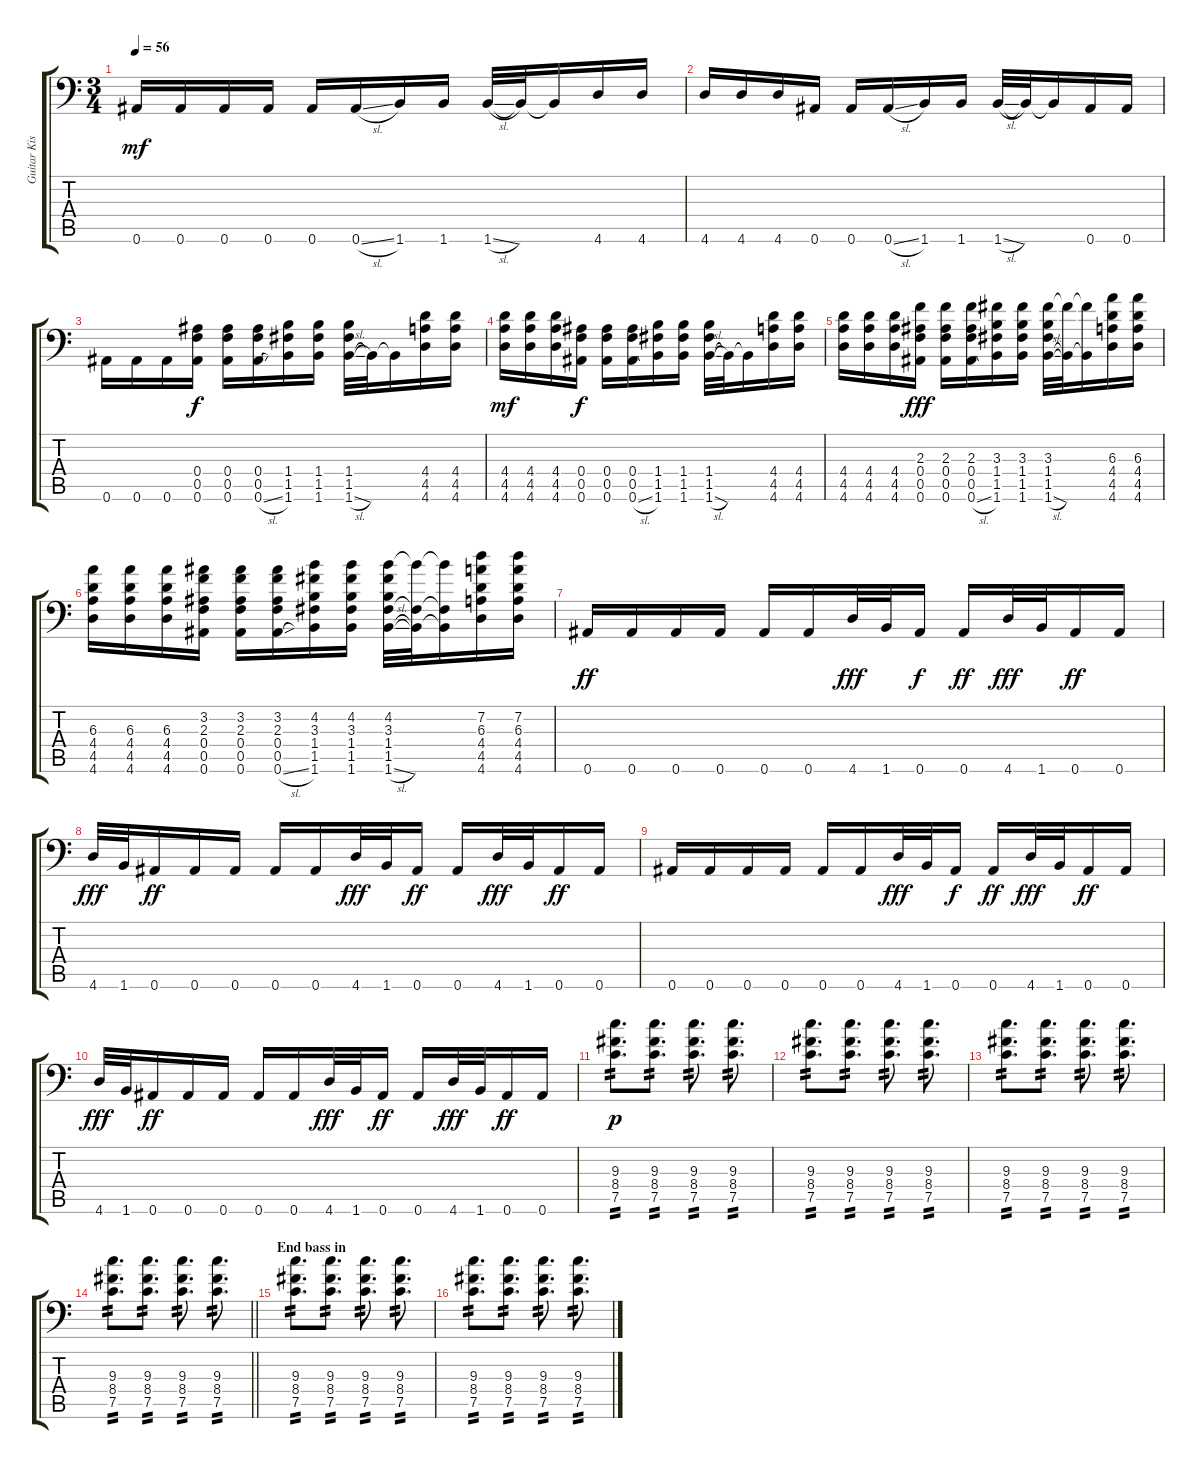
\track ("Guitar Kisser" "Guitar Kis") {instrument distortionguitar}
\staff {score tabs}
\tuning (C4 G3 Eb3 Bb2 F2 Bb1) {hide}
\ts (3 4)
\tempo 56
\clef f4
\ks c
0.6.16{dy mf} 0.6.16 0.6.16 0.6.16 0.6.16 0.6{sl}.16 1.6.16 1.6.16 1.6{sl}.32 1.6{t}.32 1.6{t}.16 4.6.16 4.6.16 |
4.6.16 4.6.16 4.6.16 0.6.16 0.6.16 0.6{sl}.16 1.6.16 1.6.16 1.6{sl}.32 1.6{t}.32 1.6{t}.16 0.6.16 0.6.16 |
0.6.16 0.6.16 0.6.16 (0.4 0.5 0.6).16{dy f} (0.4 0.5 0.6).16 (0.4 0.5 0.6{sl}).16 (1.4 1.5 1.6).16 (1.4 1.5 1.6).16 (1.4 1.5 1.6{sl}).32 1.6{t}.32 1.6{t}.16 (4.4 4.5 4.6).16 (4.4 4.5 4.6).16 |
(4.4 4.5 4.6).16{dy mf} (4.4 4.5 4.6).16 (4.4 4.5 4.6).16 (0.4 0.5 0.6).16{dy f} (0.4 0.5 0.6).16 (0.4 0.5 0.6{sl}).16 (1.4 1.5 1.6).16 (1.4 1.5 1.6).16 (1.4 1.5 1.6{sl}).32 1.6{t}.32 1.6{t}.16 (4.4 4.5 4.6).16 (4.4 4.5 4.6).16 |
(4.4 4.5 4.6).16 (4.4 4.5 4.6).16 (4.4 4.5 4.6).16 (2.3 0.4 0.5 0.6).16{dy fff} (2.3 0.4 0.5 0.6).16 (2.3 0.4 0.5 0.6{sl}).16 (3.3 1.4 1.5 1.6).16 (3.3 1.4 1.5 1.6).16 (3.3 1.4 1.5 1.6{sl}).32 (3.3{t} 1.6{t}).32 (3.3{t} 1.6{t}).16 (6.3 4.4 4.5 4.6).16 (6.3 4.4 4.5 4.6).16 |
(6.3 4.4 4.5 4.6).16 (6.3 4.4 4.5 4.6).16 (6.3 4.4 4.5 4.6).16 (3.2 2.3 0.4 0.5 0.6).16 (3.2 2.3 0.4 0.5 0.6).16 (3.2 2.3 0.4 0.5 0.6{sl}).16 (4.2 3.3 1.4 1.5 1.6).16 (4.2 3.3 1.4 1.5 1.6).16 (4.2 3.3 1.4 1.5 1.6{sl}).32 (4.2{t} 1.5{t} 1.6{t}).32 (4.2{t} 1.5{t} 1.6{t}).16 (7.2 6.3 4.4 4.5 4.6).16 (7.2 6.3 4.4 4.5 4.6).16 |
0.6.16{dy ff} 0.6.16 0.6.16 0.6.16 0.6.16 0.6.16 4.6.32{dy fff} 1.6.32 0.6.16{dy f} 0.6.16{dy ff} 4.6.32{dy fff} 1.6.32 0.6.16{dy ff} 0.6.16 |
4.6.32{dy fff} 1.6.32 0.6.16{dy ff} 0.6.16 0.6.16 0.6.16 0.6.16 4.6.32{dy fff} 1.6.32 0.6.16{dy ff} 0.6.16 4.6.32{dy fff} 1.6.32 0.6.16{dy ff} 0.6.16 |
0.6.16 0.6.16 0.6.16 0.6.16 0.6.16 0.6.16 4.6.32{dy fff} 1.6.32 0.6.16{dy f} 0.6.16{dy ff} 4.6.32{dy fff} 1.6.32 0.6.16{dy ff} 0.6.16 |
4.6.32{dy fff} 1.6.32 0.6.16{dy ff} 0.6.16 0.6.16 0.6.16 0.6.16 4.6.32{dy fff} 1.6.32 0.6.16{dy ff} 0.6.16 4.6.32{dy fff} 1.6.32 0.6.16{dy ff} 0.6.16 |
(9.3 8.4 7.5).8{d tp 2 dy p} (9.3 8.4 7.5).8{d tp 2} (9.3 8.4 7.5).8{d tp 2} (9.3 8.4 7.5).8{d tp 2} |
(9.3 8.4 7.5).8{d tp 2} (9.3 8.4 7.5).8{d tp 2} (9.3 8.4 7.5).8{d tp 2} (9.3 8.4 7.5).8{d tp 2} |
(9.3 8.4 7.5).8{d tp 2} (9.3 8.4 7.5).8{d tp 2} (9.3 8.4 7.5).8{d tp 2} (9.3 8.4 7.5).8{d tp 2} |
\barLineRight lightlight
(9.3 8.4 7.5).8{d tp 2} (9.3 8.4 7.5).8{d tp 2} (9.3 8.4 7.5).8{d tp 2} (9.3 8.4 7.5).8{d tp 2} |
\section ("" "End bass in")
(9.3 8.4 7.5).8{d tp 2} (9.3 8.4 7.5).8{d tp 2} (9.3 8.4 7.5).8{d tp 2} (9.3 8.4 7.5).8{d tp 2} |
(9.3 8.4 7.5).8{d tp 2} (9.3 8.4 7.5).8{d tp 2} (9.3 8.4 7.5).8{d tp 2} (9.3 8.4 7.5).8{d tp 2}
